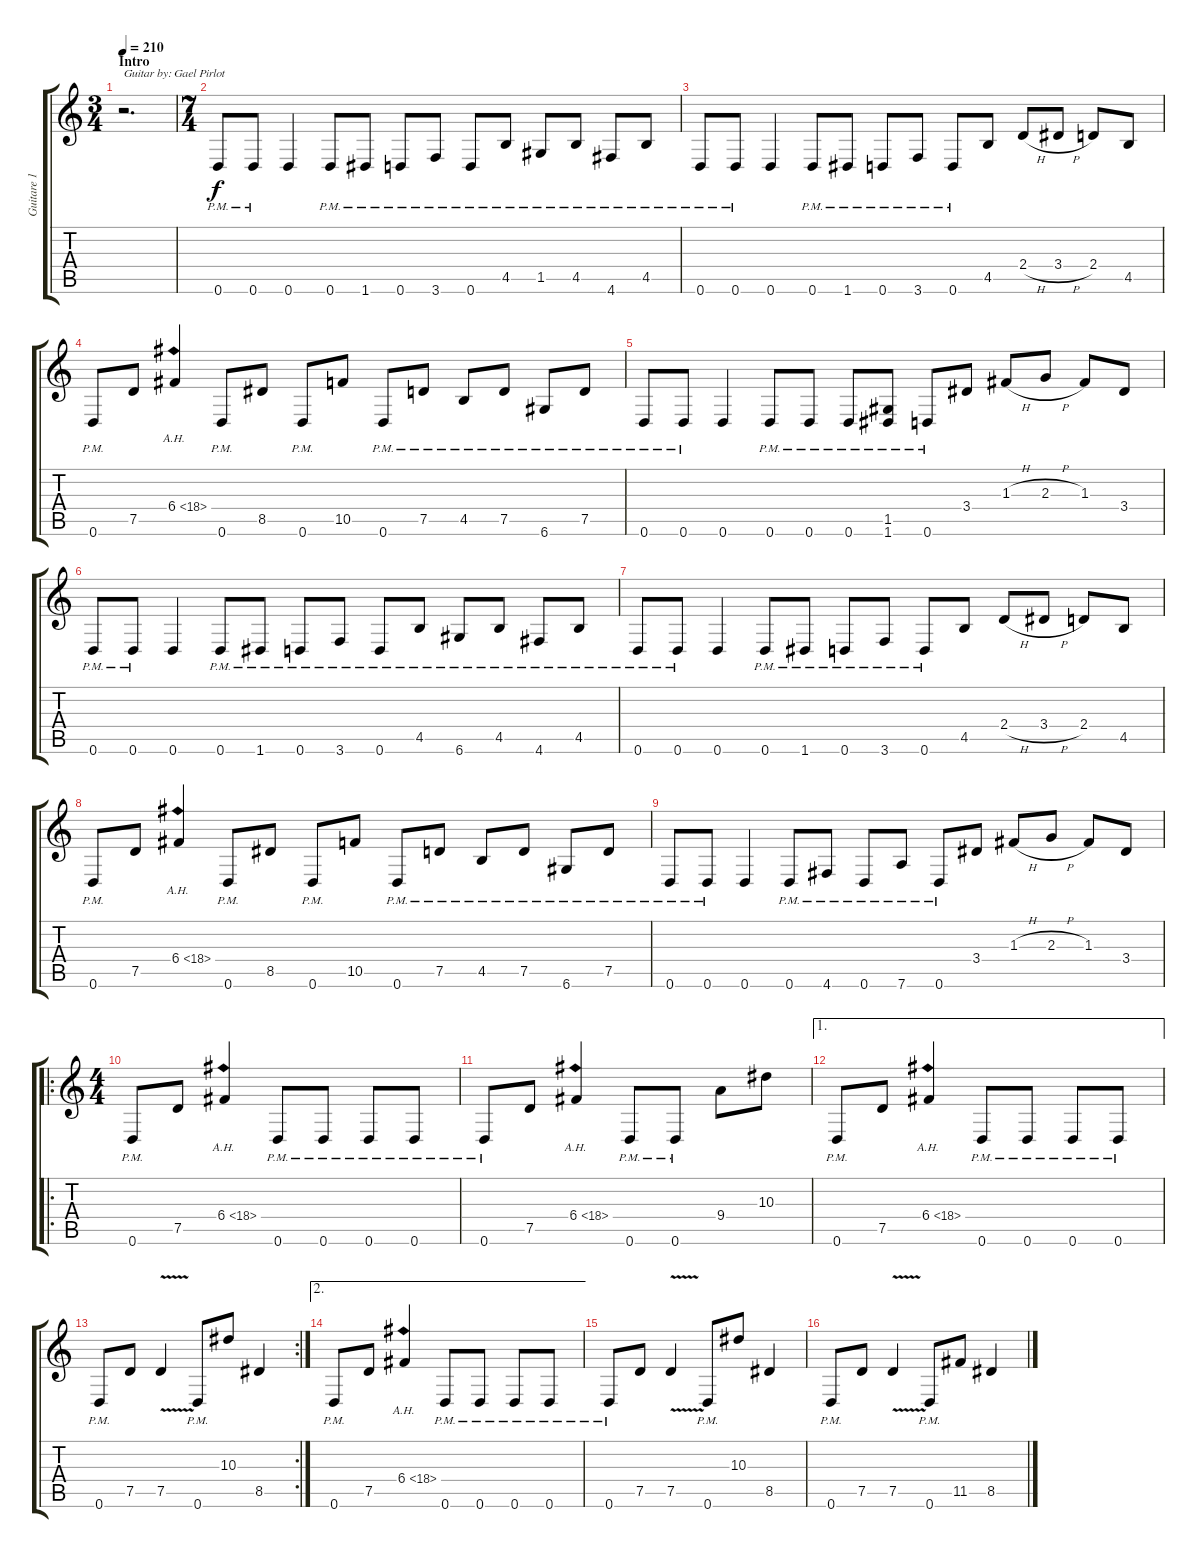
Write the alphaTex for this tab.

\track ("Guitare 1" "Guitare 1") {instrument distortionguitar}
\staff {score tabs}
\tuning (D4 A3 F3 C3 G2 D2) {hide}
\ts (3 4)
\section ("" "Intro")
\tempo 210
\clef g2
\ks c
r.2{d txt "Guitar by: Gael Pirlot" dy f instrument distortionguitar} |
\ts (7 4)
0.6{pm}.8 0.6{pm}.8 0.6.4 0.6{pm}.8 1.6{pm}.8 0.6{pm}.8 3.6{pm}.8 0.6{pm}.8 4.5{pm}.8 1.5{pm}.8 4.5{pm}.8 4.6{pm}.8 4.5{pm}.8 |
0.6{pm}.8 0.6{pm}.8 0.6.4 0.6{pm}.8 1.6{pm}.8 0.6{pm}.8 3.6{pm}.8 0.6{pm}.8 4.5.8 2.4{h}.8 3.4{h}.8 2.4.8 4.5.8 |
0.6{pm}.8 7.5.8 6.4{ah 12}.4 0.6{pm}.8 8.5.8 0.6{pm}.8 10.5.8 0.6{pm}.8 7.5{pm}.8 4.5{pm}.8 7.5{pm}.8 6.6{pm}.8 7.5{pm}.8 |
0.6{pm}.8 0.6{pm}.8 0.6.4 0.6{pm}.8 0.6{pm}.8 0.6{pm}.8 (1.5{pm} 1.6{pm}).8 0.6{pm}.8 3.4.8 1.3{h}.8 2.3{h}.8 1.3.8 3.4.8 |
0.6{pm}.8 0.6{pm}.8 0.6.4 0.6{pm}.8 1.6{pm}.8 0.6{pm}.8 3.6{pm}.8 0.6{pm}.8 4.5{pm}.8 6.6{pm}.8 4.5{pm}.8 4.6{pm}.8 4.5{pm}.8 |
0.6{pm}.8 0.6{pm}.8 0.6.4 0.6{pm}.8 1.6{pm}.8 0.6{pm}.8 3.6{pm}.8 0.6{pm}.8 4.5.8 2.4{h}.8 3.4{h}.8 2.4.8 4.5.8 |
0.6{pm}.8 7.5.8 6.4{ah 12}.4 0.6{pm}.8 8.5.8 0.6{pm}.8 10.5.8 0.6{pm}.8 7.5{pm}.8 4.5{pm}.8 7.5{pm}.8 6.6{pm}.8 7.5{pm}.8 |
0.6{pm}.8 0.6{pm}.8 0.6.4 0.6{pm}.8 4.6{pm}.8 0.6{pm}.8 7.6{pm}.8 0.6{pm}.8 3.4.8 1.3{h}.8 2.3{h}.8 1.3.8 3.4.8 |
\ro
\ts (4 4)
0.6{pm}.8 7.5.8 6.4{ah 12}.4 0.6{pm}.8 0.6{pm}.8 0.6{pm}.8 0.6{pm}.8 |
0.6{pm}.8 7.5.8 6.4{ah 12}.4 0.6{pm}.8 0.6{pm}.8 9.4.8 10.3.8 |
\ae 1
0.6{pm}.8 7.5.8 6.4{ah 12}.4 0.6{pm}.8 0.6{pm}.8 0.6{pm}.8 0.6{pm}.8 |
\rc 2
0.6{pm}.8 7.5.8 7.5{v}.4 0.6{pm}.8 10.3.8 8.5.4 |
\ae 2
0.6{pm}.8 7.5.8 6.4{ah 12}.4 0.6{pm}.8 0.6{pm}.8 0.6{pm}.8 0.6{pm}.8 |
0.6{pm}.8 7.5.8 7.5{v}.4 0.6{pm}.8 10.3.8 8.5.4 |
0.6{pm}.8 7.5.8 7.5{v}.4 0.6{pm}.8 11.5.8 8.5.4
